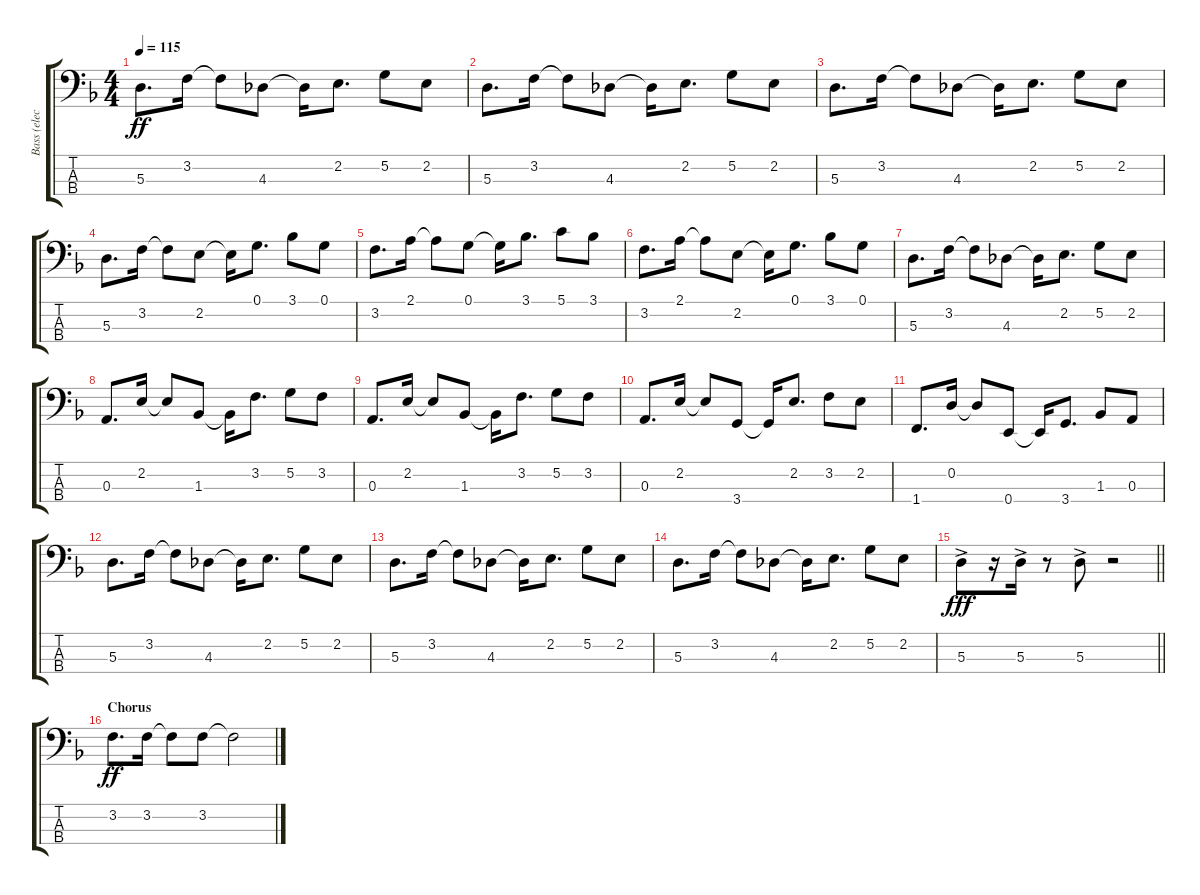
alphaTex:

\track ("Bass (elec.)" "Bass (elec") {instrument synthbass2}
\staff {score tabs}
\tuning (G2 D2 A1 E1) {hide}
\ts (4 4)
\tempo 115
\clef f4
\ks dminor
5.3.8{d dy ff} 3.2.16 3.2{t}.8 4.3.8 4.3{t}.16 2.2.8{d} 5.2.8 2.2.8 |
5.3.8{d} 3.2.16 3.2{t}.8 4.3.8 4.3{t}.16 2.2.8{d} 5.2.8 2.2.8 |
5.3.8{d} 3.2.16 3.2{t}.8 4.3.8 4.3{t}.16 2.2.8{d} 5.2.8 2.2.8 |
5.3.8{d} 3.2.16 3.2{t}.8 2.2.8 2.2{t}.16 0.1.8{d} 3.1.8 0.1.8 |
3.2.8{d} 2.1.16 2.1{t}.8 0.1.8 0.1{t}.16 3.1.8{d} 5.1.8 3.1.8 |
3.2.8{d} 2.1.16 2.1{t}.8 2.2.8 2.2{t}.16 0.1.8{d} 3.1.8 0.1.8 |
5.3.8{d} 3.2.16 3.2{t}.8 4.3.8 4.3{t}.16 2.2.8{d} 5.2.8 2.2.8 |
0.3.8{d} 2.2.16 2.2{t}.8 1.3.8 1.3{t}.16 3.2.8{d} 5.2.8 3.2.8 |
0.3.8{d} 2.2.16 2.2{t}.8 1.3.8 1.3{t}.16 3.2.8{d} 5.2.8 3.2.8 |
0.3.8{d} 2.2.16 2.2{t}.8 3.4.8 3.4{t}.16 2.2.8{d} 3.2.8 2.2.8 |
1.4.8{d} 0.2.16 0.2{t}.8 0.4.8 0.4{t}.16 3.4.8{d} 1.3.8 0.3.8 |
5.3.8{d} 3.2.16 3.2{t}.8 4.3.8 4.3{t}.16 2.2.8{d} 5.2.8 2.2.8 |
5.3.8{d} 3.2.16 3.2{t}.8 4.3.8 4.3{t}.16 2.2.8{d} 5.2.8 2.2.8 |
5.3.8{d} 3.2.16 3.2{t}.8 4.3.8 4.3{t}.16 2.2.8{d} 5.2.8 2.2.8 |
\barLineRight lightlight
5.3{ac}.8{dy fff} r.16 5.3{ac}.16 r.8 5.3{ac}.8 r.2 |
\section ("" "Chorus")
3.2.8{d dy ff} 3.2.16 3.2{t}.8 3.2.8 3.2{t}.2
